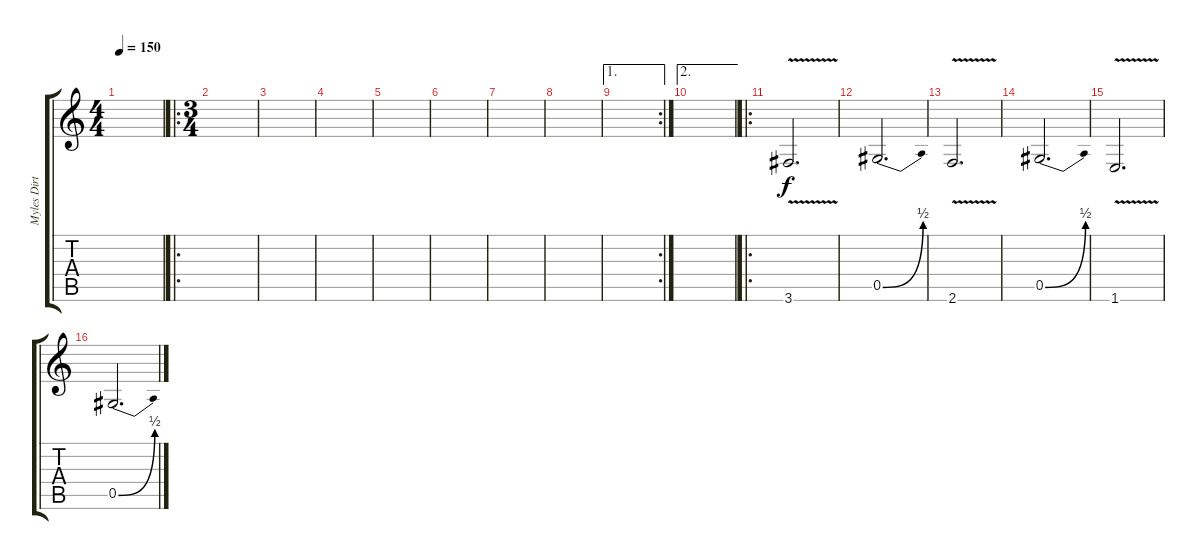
\track ("Myles Dirty" "Myles Dirt") {instrument distortionguitar}
\staff {score tabs}
\tuning (Eb4 Bb3 Gb3 Db3 Ab2 Eb2) {hide}
\ts (4 4)
\tempo 150
\clef g2
\ks c
|
\ro
\ts (3 4)
|
|
|
|
|
|
|
\ae 1
\rc 2
|
\ae 2
|
\ro
3.6{v}.2{d} |
0.5{be (bend 0 0 60 2)}.2{d} |
2.6{v}.2{d} |
0.5{be (bend 0 0 60 2)}.2{d} |
1.6{v}.2{d} |
0.5{be (bend 0 0 60 2)}.2{d}
